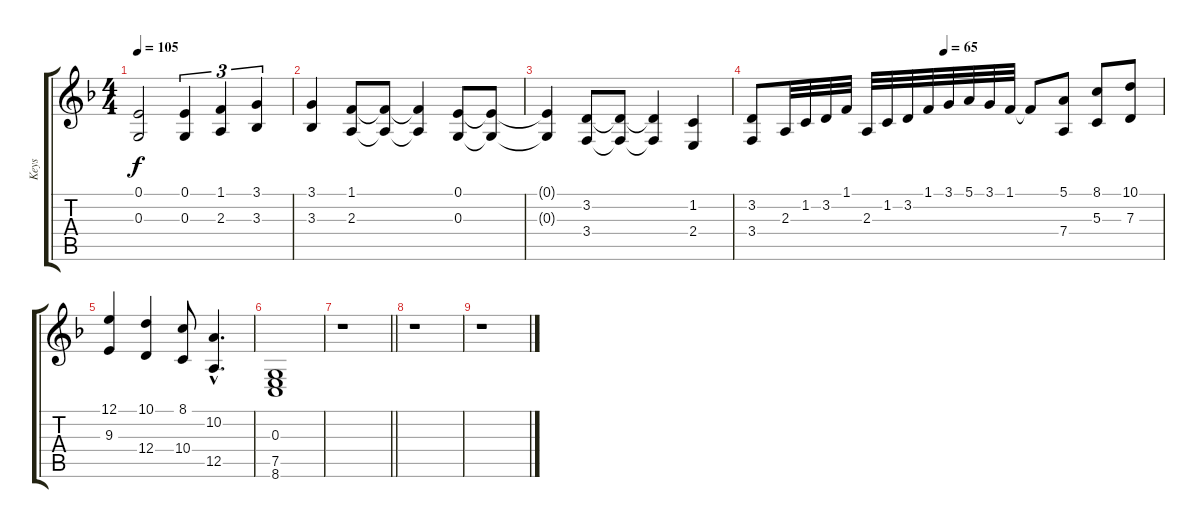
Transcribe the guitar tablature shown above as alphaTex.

\track ("Keys" "Keys") {instrument brightacousticpiano}
\staff {score tabs}
\tuning (E4 B3 G3 D3 A2 E2) {hide}
\ts (4 4)
\tempo 105
\clef g2
\ks f
(0.1{t} 0.3{t}).2{dy f} (0.1 0.3).4{tu (3 2)} (1.1 2.3).4{tu (3 2)} (3.1 3.3).4{tu (3 2)} |
(3.1 3.3).4 (1.1 2.3).8 (1.1{t} 2.3{t}).8 (1.1{t} 2.3{t}).4 (0.1 0.3).8 (0.1{t} 0.3{t}).8 |
(0.1{t} 0.3{t}).4 (3.2 3.4).8 (3.2{t} 3.4{t}).8 (3.2{t} 3.4{t}).4 (1.2 2.4).4 |
\tempo (65 0.46875)
(3.2 3.4).8 2.3.32 1.2.32 3.2.32 1.1.32 2.3.32 1.2.32 3.2.32 1.1.32 3.1.32 5.1.32 3.1.32 1.1.32 1.1{t}.8 (5.1 7.4).8 (8.1 5.3).8 (10.1 7.3).8 |
(12.1 9.3).4 (10.1 12.4).4 (8.1 10.4).8 (10.2{hac} 12.5{hac}).4{d} |
(0.3 7.5 8.6).1 |
\barLineRight lightlight
r.1 |
r.1 |
r.1
